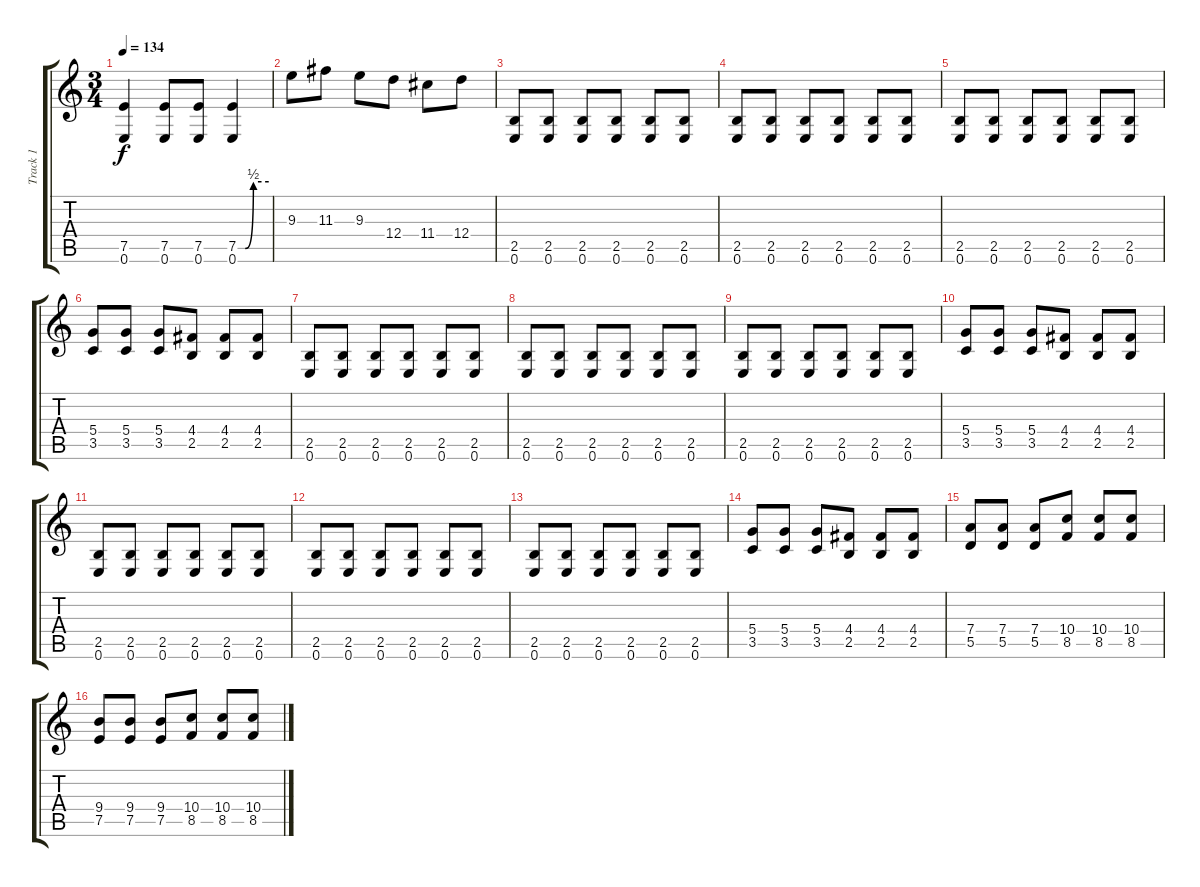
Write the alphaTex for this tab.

\track ("Track 1" "Track 1") {instrument distortionguitar}
\staff {score tabs}
\tuning (E4 B3 G3 D3 A2 E2) {hide}
\ts (3 4)
\tempo 134
\clef g2
\ks c
(7.5{t} 0.6{t}).4{dy f} (7.5 0.6).8 (7.5 0.6).8 (7.5{be (custom 0 0 14 0 30 2 60 2)} 0.6).4 |
9.3.8 11.3.8 9.3.8 12.4.8 11.4.8 12.4.8 |
(2.5 0.6).8{volume 10} (2.5 0.6).8 (2.5 0.6).8 (2.5 0.6).8 (2.5 0.6).8 (2.5 0.6).8 |
(2.5 0.6).8 (2.5 0.6).8 (2.5 0.6).8 (2.5 0.6).8 (2.5 0.6).8 (2.5 0.6).8 |
(2.5 0.6).8 (2.5 0.6).8 (2.5 0.6).8 (2.5 0.6).8 (2.5 0.6).8 (2.5 0.6).8 |
(5.4 3.5).8 (5.4 3.5).8 (5.4 3.5).8 (4.4 2.5).8 (4.4 2.5).8 (4.4 2.5).8 |
(2.5 0.6).8 (2.5 0.6).8 (2.5 0.6).8 (2.5 0.6).8 (2.5 0.6).8 (2.5 0.6).8 |
(2.5 0.6).8 (2.5 0.6).8 (2.5 0.6).8 (2.5 0.6).8 (2.5 0.6).8 (2.5 0.6).8 |
(2.5 0.6).8 (2.5 0.6).8 (2.5 0.6).8 (2.5 0.6).8 (2.5 0.6).8 (2.5 0.6).8 |
(5.4 3.5).8 (5.4 3.5).8 (5.4 3.5).8 (4.4 2.5).8 (4.4 2.5).8 (4.4 2.5).8 |
(2.5 0.6).8 (2.5 0.6).8 (2.5 0.6).8 (2.5 0.6).8 (2.5 0.6).8 (2.5 0.6).8 |
(2.5 0.6).8 (2.5 0.6).8 (2.5 0.6).8 (2.5 0.6).8 (2.5 0.6).8 (2.5 0.6).8 |
(2.5 0.6).8 (2.5 0.6).8 (2.5 0.6).8 (2.5 0.6).8 (2.5 0.6).8 (2.5 0.6).8 |
(5.4 3.5).8 (5.4 3.5).8 (5.4 3.5).8 (4.4 2.5).8 (4.4 2.5).8 (4.4 2.5).8 |
(7.4 5.5).8 (7.4 5.5).8 (7.4 5.5).8 (10.4 8.5).8 (10.4 8.5).8 (10.4 8.5).8 |
(9.4 7.5).8 (9.4 7.5).8 (9.4 7.5).8 (10.4 8.5).8 (10.4 8.5).8 (10.4 8.5).8
